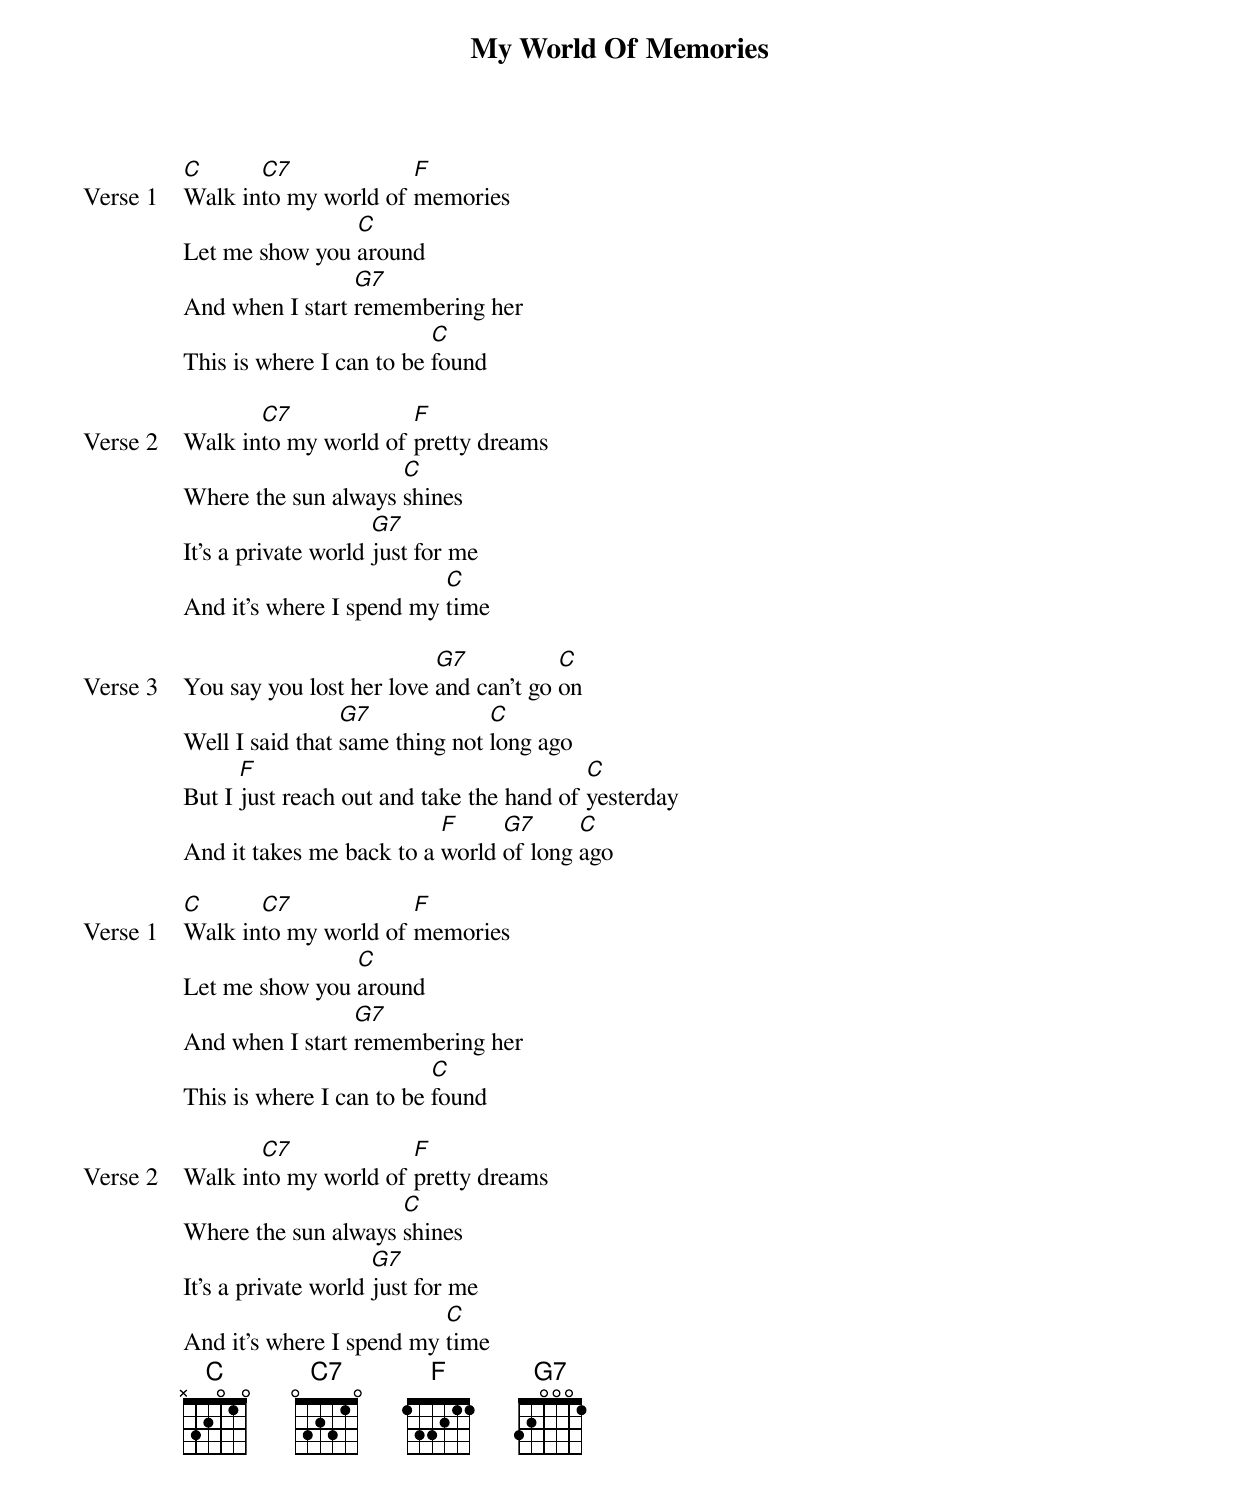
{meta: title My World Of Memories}
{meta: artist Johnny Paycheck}
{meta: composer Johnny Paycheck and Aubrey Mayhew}

{start_of_verse: Verse 1}
[C]Walk in[C7]to my world of [F]memories
Let me show you [C]around
And when I start [G7]remembering her
This is where I can to be [C]found
{end_of_verse}

{start_of_verse: Verse 2}
Walk in[C7]to my world of [F]pretty dreams
Where the sun always [C]shines
It’s a private world [G7]just for me
And it’s where I spend my [C]time
{end_of_verse}

{start_of_verse: Verse 3}
You say you lost her love [G7]and can’t go [C]on
Well I said that [G7]same thing not [C]long ago
But I [F]just reach out and take the hand of [C]yesterday
And it takes me back to a [F]world [G7]of long [C]ago
{end_of_verse}

{start_of_verse: Verse 1}
[C]Walk in[C7]to my world of [F]memories
Let me show you [C]around
And when I start [G7]remembering her
This is where I can to be [C]found
{end_of_verse}

{start_of_verse: Verse 2}
Walk in[C7]to my world of [F]pretty dreams
Where the sun always [C]shines
It’s a private world [G7]just for me
And it’s where I spend my [C]time
{end_of_verse}
